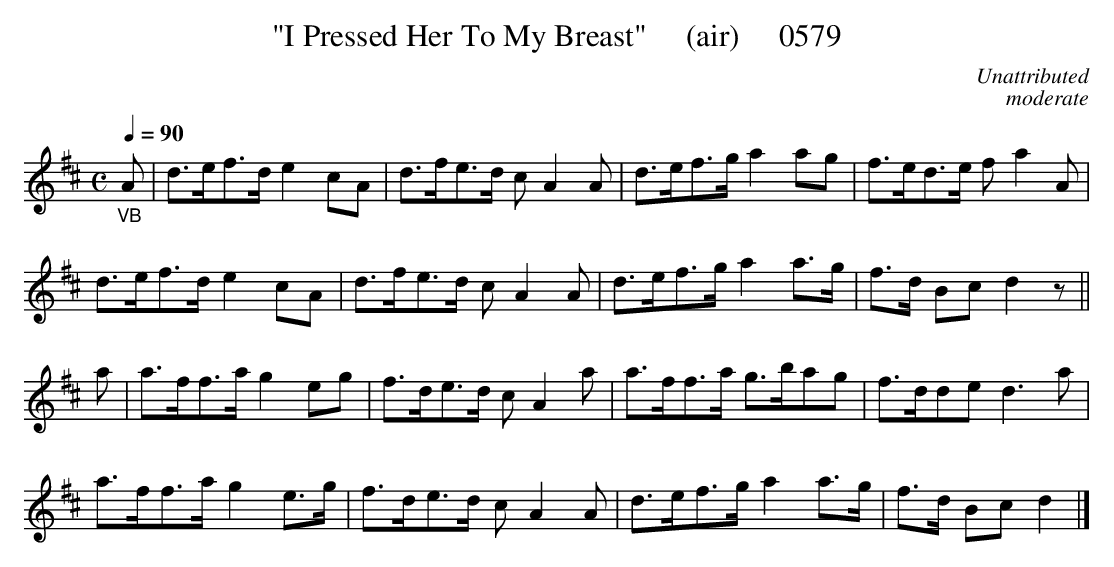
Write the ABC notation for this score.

X:1
T:"I Pressed Her To My Breast"     (air)     0579
C:Unattributed
C:moderate
Q:1/4=90
BRENNAN June 2003 (HTTP://WWW.SOSYOURMOM.COM)
M:C
L:1/8
K:D
"_VB"A|d3/2e/2f3/2d/2 e2cA|d3/2f/2e3/2d/2 c A2A|d3/2e/2f3/2g/2 a2ag|f3/2e/2d3/2e/2 f a2A|
d3/2e/2f3/2d/2 e2cA|d3/2f/2e3/2d/2 c A2A|d3/2e/2f3/2g/2 a2a3/2g/2|f3/2d/2 Bc d2z||
a|a3/2f/2f3/2a/2 g2eg|f3/2d/2e3/2d/2 c A2a|a3/2f/2f3/2a/2 g3/2b/2ag|f3/2d/2de d3a|
a3/2f/2f3/2a/2 g2e3/2g/2|f3/2d/2e3/2d/2 c A2A|d3/2e/2f3/2g/2 a2a3/2g/2|f3/2d/2 Bc d2|]
